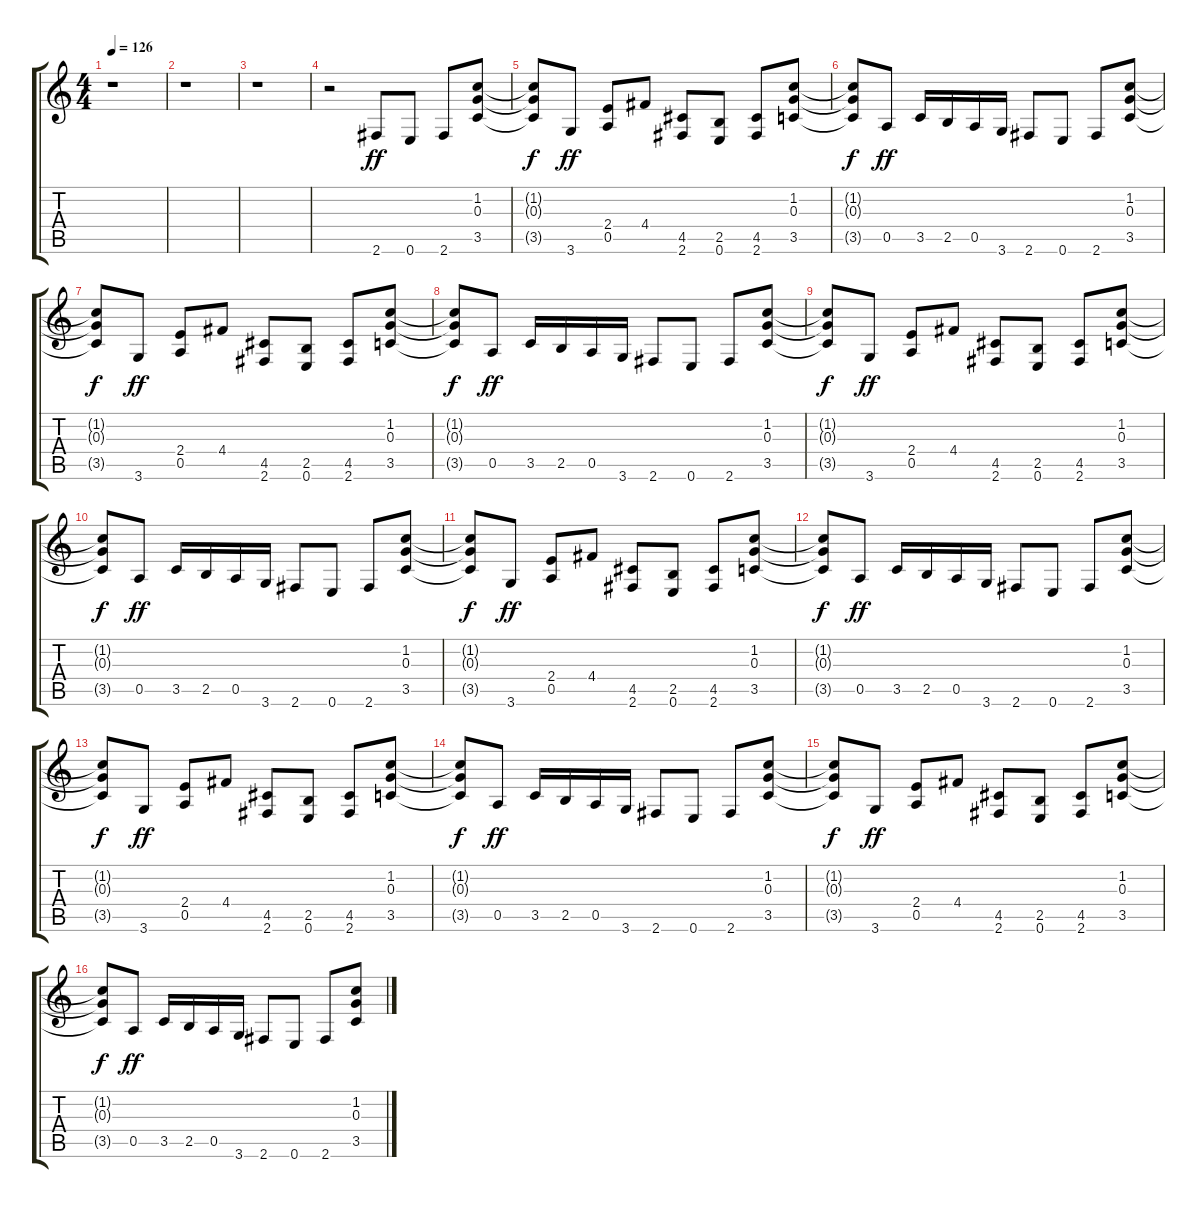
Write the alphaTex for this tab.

\track "" {instrument distortionguitar}
\staff {score tabs}
\tuning (E4 B3 G3 D3 A2 E2) {hide}
\ts (4 4)
\tempo 126
\clef g2
\ks c
r.1{dy ff} |
r.1 |
r.1 |
r.2 2.6.8 0.6.8 2.6.8 (1.2 0.3 3.5).8 |
(1.2{t} 0.3{t} 3.5{t}).8{dy f} 3.6.8{dy ff} (2.4 0.5).8 4.4.8 (4.5 2.6).8 (2.5 0.6).8 (4.5 2.6).8 (1.2 0.3 3.5).8 |
(1.2{t} 0.3{t} 3.5{t}).8{dy f} 0.5.8{dy ff} 3.5.16 2.5.16 0.5.16 3.6.16 2.6.8 0.6.8 2.6.8 (1.2 0.3 3.5).8 |
(1.2{t} 0.3{t} 3.5{t}).8{dy f} 3.6.8{dy ff} (2.4 0.5).8 4.4.8 (4.5 2.6).8 (2.5 0.6).8 (4.5 2.6).8 (1.2 0.3 3.5).8 |
(1.2{t} 0.3{t} 3.5{t}).8{dy f} 0.5.8{dy ff} 3.5.16 2.5.16 0.5.16 3.6.16 2.6.8 0.6.8 2.6.8 (1.2 0.3 3.5).8 |
(1.2{t} 0.3{t} 3.5{t}).8{dy f} 3.6.8{dy ff} (2.4 0.5).8 4.4.8 (4.5 2.6).8 (2.5 0.6).8 (4.5 2.6).8 (1.2 0.3 3.5).8 |
(1.2{t} 0.3{t} 3.5{t}).8{dy f} 0.5.8{dy ff} 3.5.16 2.5.16 0.5.16 3.6.16 2.6.8 0.6.8 2.6.8 (1.2 0.3 3.5).8 |
(1.2{t} 0.3{t} 3.5{t}).8{dy f} 3.6.8{dy ff} (2.4 0.5).8 4.4.8 (4.5 2.6).8 (2.5 0.6).8 (4.5 2.6).8 (1.2 0.3 3.5).8 |
(1.2{t} 0.3{t} 3.5{t}).8{dy f} 0.5.8{dy ff} 3.5.16 2.5.16 0.5.16 3.6.16 2.6.8 0.6.8 2.6.8 (1.2 0.3 3.5).8 |
(1.2{t} 0.3{t} 3.5{t}).8{dy f} 3.6.8{dy ff} (2.4 0.5).8 4.4.8 (4.5 2.6).8 (2.5 0.6).8 (4.5 2.6).8 (1.2 0.3 3.5).8 |
(1.2{t} 0.3{t} 3.5{t}).8{dy f} 0.5.8{dy ff} 3.5.16 2.5.16 0.5.16 3.6.16 2.6.8 0.6.8 2.6.8 (1.2 0.3 3.5).8 |
(1.2{t} 0.3{t} 3.5{t}).8{dy f} 3.6.8{dy ff} (2.4 0.5).8 4.4.8 (4.5 2.6).8 (2.5 0.6).8 (4.5 2.6).8 (1.2 0.3 3.5).8 |
(1.2{t} 0.3{t} 3.5{t}).8{dy f} 0.5.8{dy ff} 3.5.16 2.5.16 0.5.16 3.6.16 2.6.8 0.6.8 2.6.8 (1.2 0.3 3.5).8
